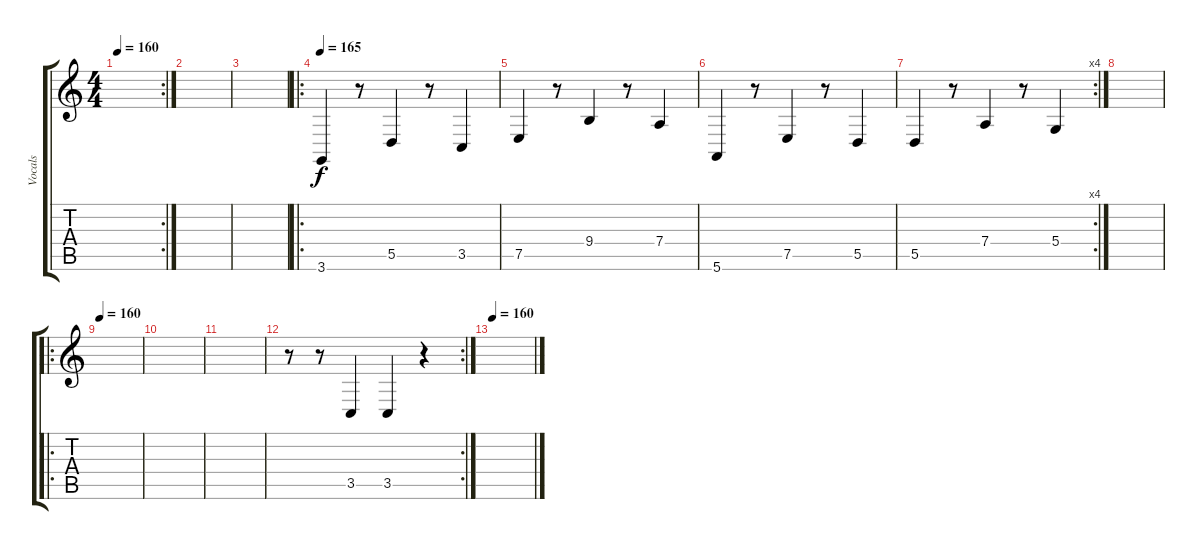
\track ("Vocals" "Vocals") {instrument tenorsax}
\staff {score tabs}
\tuning (E4 B3 G3 D3 A2 E2) {hide}
\rc 2
\ts (4 4)
\tempo 160
\clef g2
\ks c
|
|
|
\ro
\tempo 165
3.6.4 r.8 5.5.4 r.8 3.5.4 |
7.5.4 r.8 9.4.4 r.8 7.4.4 |
5.6.4 r.8 7.5.4 r.8 5.5.4 |
\rc 4
5.5.4 r.8 7.4.4 r.8 5.4.4 |
|
\ro
\tempo 160
|
|
|
\rc 2
r.8 r.8 3.5.4 3.5.4 r.4 |
\tempo 160
